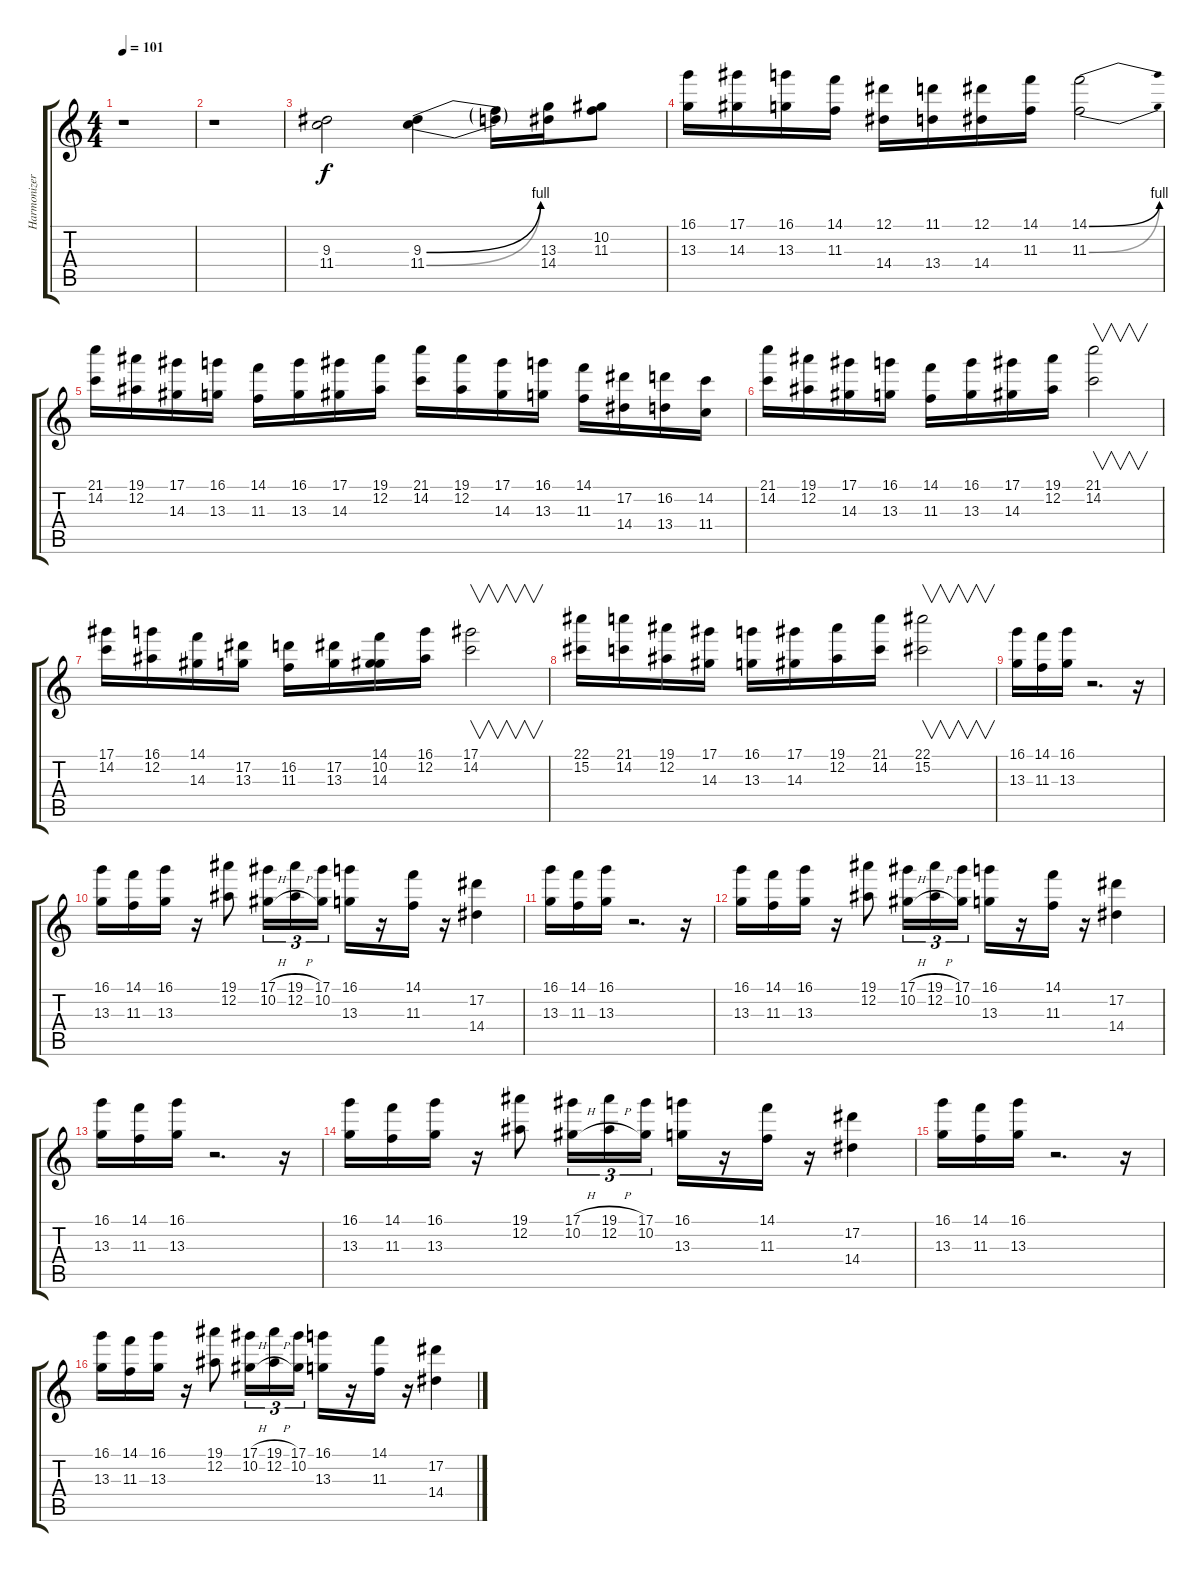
\track ("Harmonizer for Lead Guitar" "Harmonizer") {instrument distortionguitar}
\staff {score tabs}
\tuning (Eb4 Bb3 Gb3 Db3 Ab2 Eb2) {hide}
\ts (4 4)
\tempo 101
\clef g2
\ks c
r.1{dy f} |
r.1 |
(9.3 11.4).2 (9.3{be (bend 0 0 60 4)} 11.4{be (bend 0 0 60 4)}).4 (9.3{t} 11.4{t}).16 (13.3 14.4).16 (10.2 11.3).8 |
(16.1 13.3).16 (17.1 14.3).16 (16.1 13.3).16 (14.1 11.3).16 (12.1 14.4).16 (11.1 13.4).16 (12.1 14.4).16 (14.1 11.3).16 (14.1{be (bend 0 0 60 4)} 11.3{be (bend 0 0 60 4)}).2 |
(21.1 14.2).16 (19.1 12.2).16 (17.1 14.3).16 (16.1 13.3).16 (14.1 11.3).16 (16.1 13.3).16 (17.1 14.3).16 (19.1 12.2).16 (21.1 14.2).16 (19.1 12.2).16 (17.1 14.3).16 (16.1 13.3).16 (14.1 11.3).16 (17.2 14.4).16 (16.2 13.4).16 (14.2 11.4).16 |
(21.1 14.2).16 (19.1 12.2).16 (17.1 14.3).16 (16.1 13.3).16 (14.1 11.3).16 (16.1 13.3).16 (17.1 14.3).16 (19.1 12.2).16 (21.1 14.2).2{v} |
(17.1 14.2).16 (16.1 12.2).16 (14.1 14.3).16 (17.2 13.3).16 (16.2 11.3).16 (17.2 13.3).16 (14.1 10.2 14.3).16 (16.1 12.2).16 (17.1 14.2).2{v} |
(22.1 15.2).16 (21.1 14.2).16 (19.1 12.2).16 (17.1 14.3).16 (16.1 13.3).16 (17.1 14.3).16 (19.1 12.2).16 (21.1 14.2).16 (22.1 15.2).2{v} |
(16.1 13.3).16 (14.1 11.3).16 (16.1 13.3).16 r.2{d} r.16 |
(16.1 13.3).16 (14.1 11.3).16 (16.1 13.3).16 r.16 (19.1 12.2).8 (17.1{h} 10.2{h}).16{tu (3 2)} (19.1{h} 12.2{h}).16{tu (3 2)} (17.1 10.2).16{tu (3 2)} (16.1 13.3).16 r.16 (14.1 11.3).16 r.16 (17.2 14.4).4 |
(16.1 13.3).16 (14.1 11.3).16 (16.1 13.3).16 r.2{d} r.16 |
(16.1 13.3).16 (14.1 11.3).16 (16.1 13.3).16 r.16 (19.1 12.2).8 (17.1{h} 10.2{h}).16{tu (3 2)} (19.1{h} 12.2{h}).16{tu (3 2)} (17.1 10.2).16{tu (3 2)} (16.1 13.3).16 r.16 (14.1 11.3).16 r.16 (17.2 14.4).4 |
(16.1 13.3).16 (14.1 11.3).16 (16.1 13.3).16 r.2{d} r.16 |
(16.1 13.3).16 (14.1 11.3).16 (16.1 13.3).16 r.16 (19.1 12.2).8 (17.1{h} 10.2{h}).16{tu (3 2)} (19.1{h} 12.2{h}).16{tu (3 2)} (17.1 10.2).16{tu (3 2)} (16.1 13.3).16 r.16 (14.1 11.3).16 r.16 (17.2 14.4).4 |
(16.1 13.3).16 (14.1 11.3).16 (16.1 13.3).16 r.2{d} r.16 |
(16.1 13.3).16 (14.1 11.3).16 (16.1 13.3).16 r.16 (19.1 12.2).8 (17.1{h} 10.2{h}).16{tu (3 2)} (19.1{h} 12.2{h}).16{tu (3 2)} (17.1 10.2).16{tu (3 2)} (16.1 13.3).16 r.16 (14.1 11.3).16 r.16 (17.2 14.4).4
